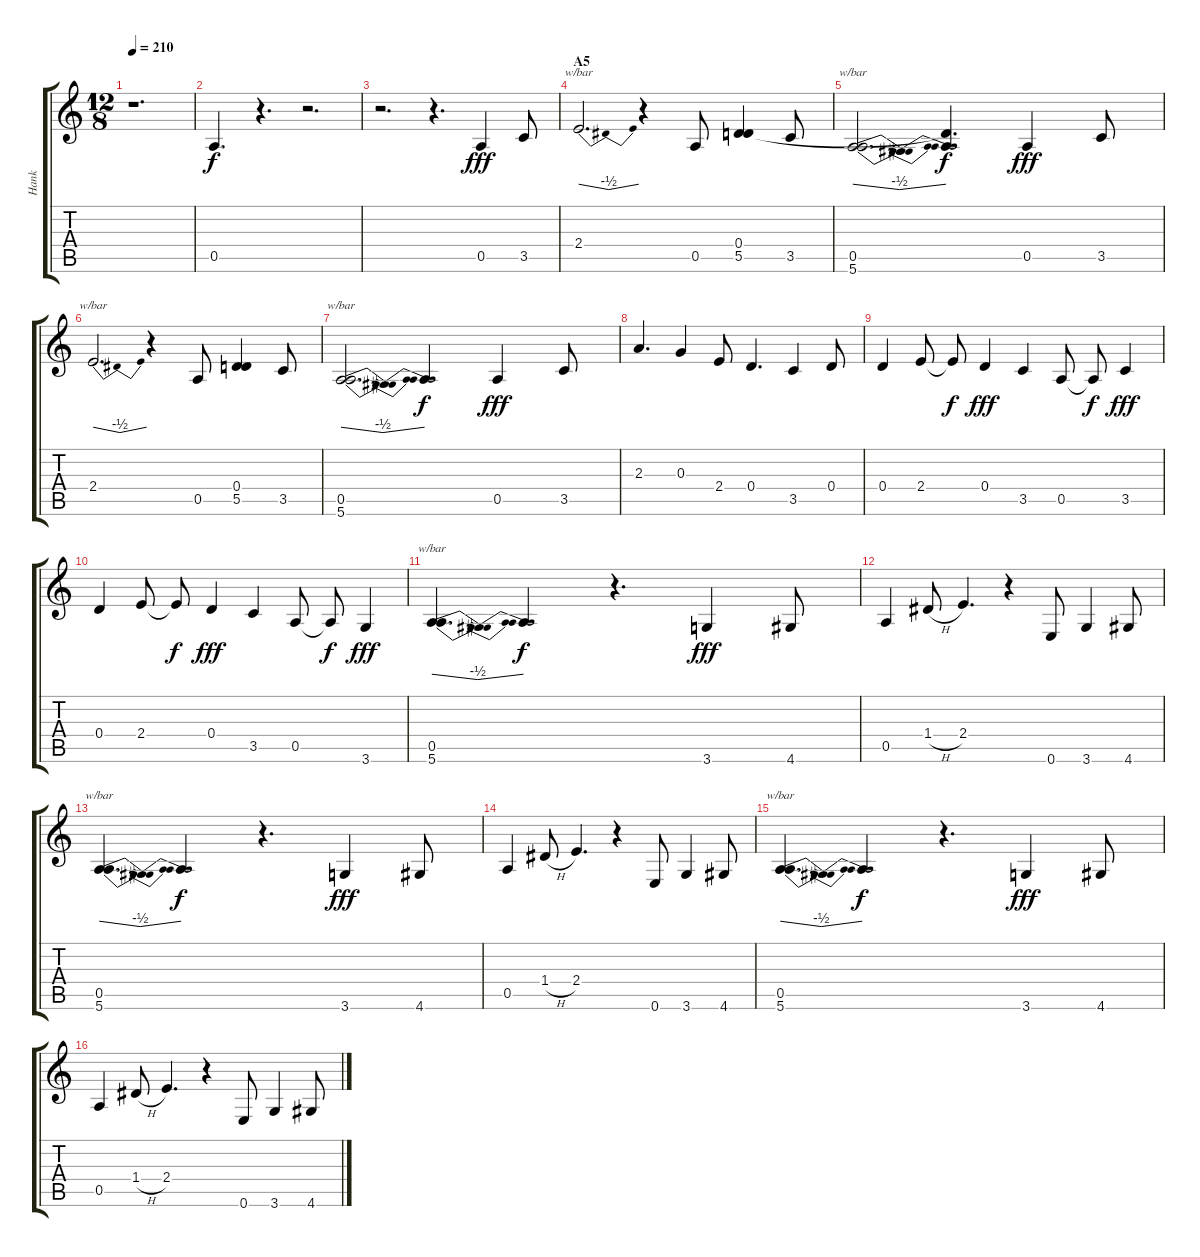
\track ("Hank" "Hank") {instrument electricguitarjazz}
\staff {score tabs}
\tuning (E4 B3 G3 D3 A2 E2) {hide}
\ts (12 8)
\tempo 210
\clef g2
\ks c
r.1{d dy fff} |
0.5.4{d dy f} r.4{d} r.2{d} |
r.2{d volume 16 balance 4 instrument electricguitarjazz} r.4{d} 0.5.4{dy fff} 3.5.8 |
\section ("" "A5")
2.4.2{d tbe (dip default 0 0 30 -2 60 0)} r.4 0.5.8 (0.4 5.5).4 3.5.8 |
(0.5 5.6).2{d tbe (dip default 0 0 30 -2 60 0)} (0.4{t} 0.5{t}).4{d dy f} 0.5.4{dy fff} 3.5.8 |
2.4.2{d tbe (dip default 0 0 30 -2 60 0)} r.4 0.5.8 (0.4 5.5).4 3.5.8 |
(0.5 5.6).2{d tbe (dip default 0 0 30 -2 60 0)} 0.5{t}.4{d dy f} 0.5.4{dy fff} 3.5.8 |
2.3.4{d} 0.3.4 2.4.8 0.4.4{d} 3.5.4 0.4.8 |
0.4.4 2.4.8 2.4{t}.8{dy f} 0.4.4{dy fff} 3.5.4 0.5.8 0.5{t}.8{dy f} 3.5.4{dy fff} |
0.4.4 2.4.8 2.4{t}.8{dy f} 0.4.4{dy fff} 3.5.4 0.5.8 0.5{t}.8{dy f} 3.6.4{dy fff} |
(0.5 5.6).4{d tbe (dip default 0 0 30 -2 60 0)} 0.5{t}.4{d dy f} r.4{d} 3.6.4{dy fff} 4.6.8 |
0.5.4 1.4{h}.8 2.4.4{d} r.4 0.6.8 3.6.4 4.6.8 |
(0.5 5.6).4{d tbe (dip default 0 0 30 -2 60 0)} 0.5{t}.4{d dy f} r.4{d} 3.6.4{dy fff} 4.6.8 |
0.5.4 1.4{h}.8 2.4.4{d} r.4 0.6.8 3.6.4 4.6.8 |
(0.5 5.6).4{d tbe (dip default 0 0 30 -2 60 0)} 0.5{t}.4{d dy f} r.4{d} 3.6.4{dy fff} 4.6.8 |
0.5.4 1.4{h}.8 2.4.4{d} r.4 0.6.8 3.6.4 4.6.8
